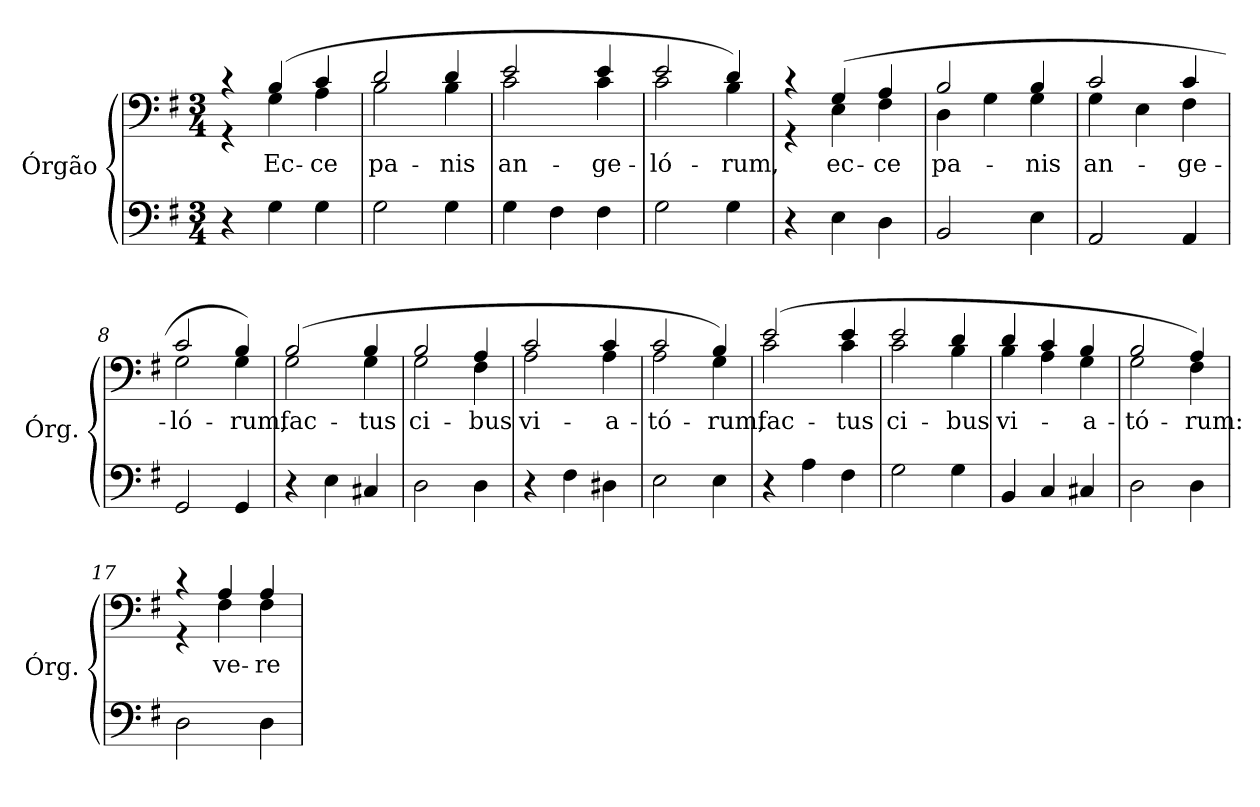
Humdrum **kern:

**kern	**kern	**text
*part1	*part1	*part1
*staff2	*staff1	*staff1
*I"Órgão	*	*
*I'Órg.	*	*
!!LO:PB:g=z
*clefF4	*clefF4	*
*k[f#]	*k[f#]	*
*G:	*G:	*
*M3/4	*M3/4	*
*MM92	*MM92	*
=1	=1	=1
*	*^	*
4r	4r	4r	.
!	!	!	!LO:LY:b:color=#000000
4Gi\	(4Bi/	4Gi\	Ec-
!	!	!	!LO:LY:b:color=#000000
4Gi\	4ci/	4Ai\	-ce
=2	=2	=2	=2
!	!	!	!LO:LY:b:color=#000000
2Gi\	2di/	2Bi\	pa-
!	!	!	!LO:LY:b:color=#000000
4Gi\	4di/	4Bi\	-nis
=3	=3	=3	=3
!	!	!	!LO:LY:b:color=#000000
4Gi\	2ei/	2ci\	an-
4F#i\	.	.	.
!	!	!	!LO:LY:b:color=#000000
4F#i\	4ei/	4ci\	-ge-
=4	=4	=4	=4
!	!	!	!LO:LY:b:color=#000000
2Gi\	2ei/	2ci\	-ló-
!	!	!	!LO:LY:b:color=#000000
4Gi\	4di/)	4Bi\	-rum,
=5	=5	=5	=5
4r	4r	4r	.
!	!	!	!LO:LY:b:color=#000000
4Ei\	(4Gi/	4Ei\	ec-
!	!	!	!LO:LY:b:color=#000000
4Di\	4Ai/	4F#i\	-ce
=6	=6	=6	=6
!	!	!	!LO:LY:b:color=#000000
2BBi/	2Bi/	4Di\	pa-
.	.	4Gi\	.
!	!	!	!LO:LY:b:color=#000000
4Ei\	4Bi/	4Gi\	-nis
=7	=7	=7	=7
!	!	!	!LO:LY:b:color=#000000
2AAi/	2ci/	4Gi\	an-
.	.	4Ei\	.
!	!	!	!LO:LY:b:color=#000000
4AAi/	4ci/	4F#i\	-ge-
=8	=8	=8	=8
!	!	!	!LO:LY:b:color=#000000
2GGi/	2ci/	2Gi\	-ló-
!	!	!	!LO:LY:b:color=#000000
4GGi/	4Bi/)	4Gi\	-rum,
!!LO:LB:g=z	!!
=9	=9	=9	=9
!	!	!	!LO:LY:b:color=#000000
4r	(2Bi/	2Gi\	fac-
4Ei\	.	.	.
!	!	!	!LO:LY:b:color=#000000
4C#Xi/	4Bi/	4Gi\	-tus
=10	=10	=10	=10
!	!	!	!LO:LY:b:color=#000000
2Di\	2Bi/	2Gi\	ci-
!	!	!	!LO:LY:b:color=#000000
4Di\	4Ai/	4F#i\	-bus
=11	=11	=11	=11
!	!	!	!LO:LY:b:color=#000000
4r	2ci/	2Ai\	vi-
4F#i\	.	.	.
!	!	!	!LO:LY:b:color=#000000
4D#Xi\	4ci/	4Ai\	-a-
=12	=12	=12	=12
!	!	!	!LO:LY:b:color=#000000
2Ei\	2ci/	2Ai\	-tó-
!	!	!	!LO:LY:b:color=#000000
4Ei\	4Bi/)	4Gi\	-rum,
=13	=13	=13	=13
!	!	!	!LO:LY:b:color=#000000
4r	(2ei/	2ci\	fac-
4Ai\	.	.	.
!	!	!	!LO:LY:b:color=#000000
4F#i\	4ei/	4ci\	-tus
=14	=14	=14	=14
!	!	!	!LO:LY:b:color=#000000
2Gi\	2ei/	2ci\	ci-
!	!	!	!LO:LY:b:color=#000000
4Gi\	4di/	4Bi\	-bus
=15	=15	=15	=15
!	!	!	!LO:LY:b:color=#000000
4BBi/	4di/	4Bi\	vi-
4Ci/	4ci/	4Ai\	.
!	!	!	!LO:LY:b:color=#000000
4C#Xi/	4Bi/	4Gi\	-a-
=16	=16	=16	=16
!	!	!	!LO:LY:b:color=#000000
2Di\	2Bi/	2Gi\	-tó-
!	!	!	!LO:LY:b:color=#000000
4Di\	4Ai/)	4F#i\	-rum:
!!LO:LB:g=z	!!
=17	=17	=17	=17
2Di\	4r	4r	.
!	!	!	!LO:LY:b:color=#000000
.	4Ai/	4F#i\	ve-
!	!	!	!LO:LY:b:color=#000000
4Di\	4Ai/	4F#i\	-re
*	*v	*v	*
=	=	=
*-	*-	*-
